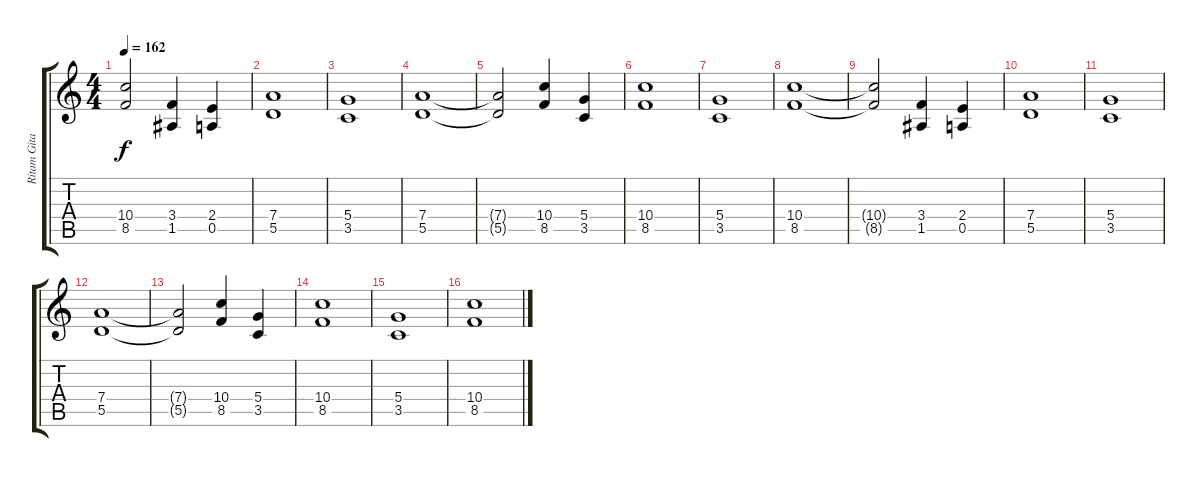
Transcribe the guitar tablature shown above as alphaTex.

\track ("Ritam Gitara" "Ritam Gita") {instrument distortionguitar}
\staff {score tabs}
\tuning (E4 B3 G3 D3 A2 E2) {hide}
\ts (4 4)
\tempo 162
\clef g2
\ks c
(10.4{t} 8.5{t}).2{dy f} (3.4 1.5).4 (2.4 0.5).4 |
(7.4 5.5).1 |
(5.4 3.5).1 |
(7.4 5.5).1 |
(7.4{t} 5.5{t}).2 (10.4 8.5).4 (5.4 3.5).4 |
(10.4 8.5).1 |
(5.4 3.5).1 |
(10.4 8.5).1 |
(10.4{t} 8.5{t}).2 (3.4 1.5).4 (2.4 0.5).4 |
(7.4 5.5).1 |
(5.4 3.5).1 |
(7.4 5.5).1 |
(7.4{t} 5.5{t}).2 (10.4 8.5).4 (5.4 3.5).4 |
(10.4 8.5).1 |
(5.4 3.5).1 |
(10.4 8.5).1
